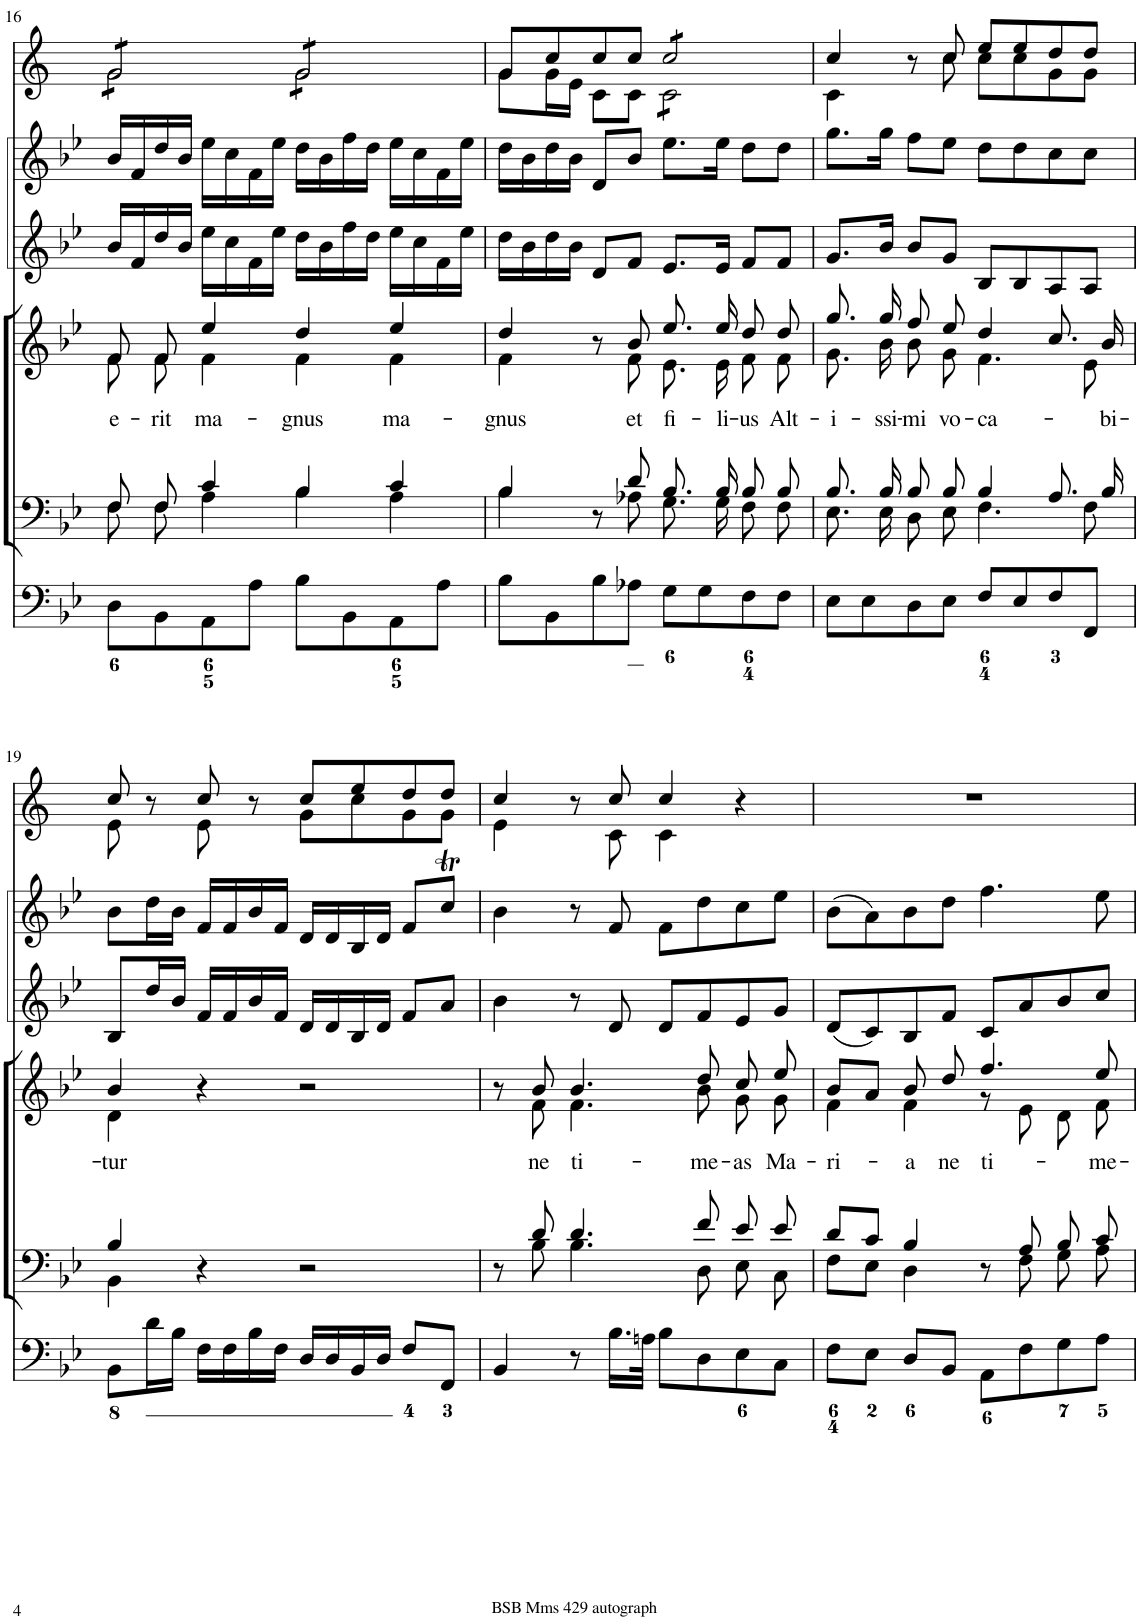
**kern	**kern	**kern	**text	**kern	**kern	**kern
*part6	*part5	*part4	*part4	*part3	*part2	*part1
*staff6	*staff5	*staff4	*staff4	*staff3	*staff2	*staff1
*I"Organ	*I"Voice	*I"Voice	*	*I"Violin	*I"Violin	*I"Clarini in B[b]
*	*	*	*	*I'Vln	*I'Vln	*
!!LO:PB:g=z
*clefF4	*clefF4	*clefG2	*	*clefG2	*clefG2	*clefG2
*	*	*	*	*	*	*Trd1c2
*k[b-e-]	*k[b-e-]	*k[b-e-]	*	*k[b-e-]	*k[b-e-]	*k[]
*M4/4	*M4/4	*M4/4	*	*M4/4	*M4/4	*M4/4
*met(c)	*met(c)	*met(c)	*	*met(c)	*met(c)	*met(c)
=16	=16	=16	=16	=16	=16	=16
*	*^	*	*	*	*	*
!	!	!	!	!LO:LY:b	!	!	!
*	*	*	*^	*	*	*	*^
*	*	*	*	*	*	*	*	*tremolo	*
8D\L	8F/	8F\	8f/	8f\	e-	16b-/LL	16b-/LL	8g/L	8g\L
.	.	.	.	.	.	16f/	16f/	.	.
!	!	!	!	!	!LO:LY:b	!	!	!	!
8BB-\	8F/	8F\	8f/	8f\	-rit	16dd/	16dd/	8g/	8g\
.	.	.	.	.	.	16b-/JJ	16b-/JJ	.	.
!	!	!	!	!	!LO:LY:b	!	!	!	!
8AA\	4c/	4A\	4ee-/	4f\	ma-	16ee-\LL	16ee-\LL	8g/	8g\
.	.	.	.	.	.	16cc\	16cc\	.	.
8A\J	.	.	.	.	.	16f\	16f\	8g/J	8g\J
.	.	.	.	.	.	16ee-\JJ	16ee-\JJ	.	.
!	!	!	!	!	!LO:LY:b	!	!	!	!
8B-\L	4B-/	4B-\	4dd/	4f\	-gnus	16dd\LL	16dd\LL	8g/L	8g\L
.	.	.	.	.	.	16b-\	16b-\	.	.
8BB-\	.	.	.	.	.	16ff\	16ff\	8g/	8g\
.	.	.	.	.	.	16dd\JJ	16dd\JJ	.	.
!	!	!	!	!	!LO:LY:b	!	!	!	!
8AA\	4c/	4A\	4ee-/	4f\	ma-	16ee-\LL	16ee-\LL	8g/	8g\
.	.	.	.	.	.	16cc\	16cc\	.	.
8A\J	.	.	.	.	.	16f\	16f\	8g/J	8g\J
*	*	*	*	*	*	*	*	*Xtremolo	*
.	.	.	.	.	.	16ee-\JJ	16ee-\JJ	.	.
=17	=17	=17	=17	=17	=17	=17	=17	=17	=17
!	!	!	!	!	!LO:LY:b	!	!	!	!
8B-\L	4B-/	4B-\	4dd/	4f\	-gnus	16dd\LL	16dd\LL	8g/L	8g\L
.	.	.	.	.	.	16b-\	16b-\	.	.
8BB-\	.	.	.	.	.	16dd\	16dd\	8cc/	16g\L
.	.	.	.	.	.	16b-\JJ	16b-\JJ	.	16e\JJ
8B-\	8r	8ryy	8r	8ryy	.	8d/L	8d/L	8cc/	8c\L
!	!	!	!	!	!LO:LY:b	!	!	!	!
8A-X\J	8d/	8A-X\	8b-/	8f\	et	8f/J	8b-/J	8cc/J	8c\J
!	!	!	!	!	!LO:LY:b	!	!	!	!
*	*	*	*	*	*	*	*	*tremolo	*
8G\L	8.B-/	8.G\	8.ee-/	8.e-\	fi-	8.e-/L	8.ee-\L	8cc/L	8c\L
8G\	.	.	.	.	.	.	.	8cc/	8c\
!	!	!	!	!	!LO:LY:b	!	!	!	!
.	16B-/	16G\	16ee-/	16e-\	-li-	16e-/Jk	16ee-\Jk	.	.
!	!	!	!	!	!LO:LY:b	!	!	!	!
8F\	8B-/	8F\	8dd/	8f\	-us	8f/L	8dd\L	8cc/	8c\
!	!	!	!	!	!LO:LY:b	!	!	!	!
8F\J	8B-/	8F\	8dd/	8f\	Alt-	8f/J	8dd\J	8cc/J	8c\J
*	*	*	*	*	*	*	*	*Xtremolo	*
=18	=18	=18	=18	=18	=18	=18	=18	=18	=18
!	!	!	!	!	!LO:LY:b	!	!	!	!
8E-\L	8.B-/	8.E-\	8.gg/	8.g\	-i-	8.g/L	8.gg\L	4cc/	4c\
8E-\	.	.	.	.	.	.	.	.	.
!	!	!	!	!	!LO:LY:b	!	!	!	!
.	16B-/	16E-\	16gg/	16b-\	-ssi-	16b-/Jk	16gg\Jk	.	.
!	!	!	!	!	!LO:LY:b	!	!	!	!
8D\	8B-/	8D\	8ff/	8b-\	-mi	8b-/L	8ff\L	8r	8ryy
!	!	!	!	!	!LO:LY:b	!	!	!	!
8E-\J	8B-/	8E-\	8ee-/	8g\	vo-	8g/J	8ee-\J	8cc/	8cc\
!	!	!	!	!	!LO:LY:b	!	!	!	!
8F/L	4B-/	4.F\	4dd/	4.f\	-ca-	8B-/L	8dd\L	8ee/L	8cc\L
8E-/	.	.	.	.	.	8B-/	8dd\	8ee/	8cc\
8F/	8.A/	.	8.cc/	.	.	8A/	8cc\	8dd/	8g\
8FF/J	.	8F\	.	8e-\	.	8A/J	8cc\J	8dd/J	8g\J
!	!	!	!	!	!LO:LY:b	!	!	!	!
.	16B-/	.	16b-/	.	-bi-	.	.	.	.
!!LO:LB:g=z	!!
=19	=19	=19	=19	=19	=19	=19	=19	=19	=19
!	!	!	!	!	!LO:LY:b	!	!	!	!
8BB-\L	4B-/	4BB-\	4b-/	4d\	-tur	8B-/L	8b-\L	8cc/	8e\
16d\L	.	.	.	.	.	16dd/L	16dd\L	8r	8ryy
16B-\JJ	.	.	.	.	.	16b-/JJ	16b-\JJ	.	.
16F\LL	4r	2.ryy	4r	2.ryy	.	16f/LL	16f/LL	8cc/	8e\
16F\	.	.	.	.	.	16f/	16f/	.	.
16B-\	.	.	.	.	.	16b-/	16b-/	8r	8ryy
16F\JJ	.	.	.	.	.	16f/JJ	16f/JJ	.	.
16D/LL	2r	.	2r	.	.	16d/LL	16d/LL	8cc/L	8g\L
16D/	.	.	.	.	.	16d/	16d/	.	.
16BB-/	.	.	.	.	.	16B-/	16B-/	8ee/	8cc\
16D/JJ	.	.	.	.	.	16d/JJ	16d/JJ	.	.
8F/L	.	.	.	.	.	8f/L	8f/L	8dd/	8g\
8FF/J	.	.	.	.	.	8a/J	8ccT/J	8dd/J	8g\J
=20	=20	=20	=20	=20	=20	=20	=20	=20	=20
4BB-/	8r	8ryy	8r	8ryy	.	4b-\	4b-\	4cc/	4e\
!	!	!	!	!	!LO:LY:b	!	!	!	!
.	8d/	8B-\	8b-/	8f\	ne	.	.	.	.
!	!	!	!	!	!LO:LY:b	!	!	!	!
8r	4.d/	4.B-\	4.b-/	4.f\	ti-	8r	8r	8r	8ryy
16.B-\LL	.	.	.	.	.	8d/	8f/	8cc/	8c\
32An\JJk	.	.	.	.	.	.	.	.	.
8B-\L	.	.	.	.	.	8d/L	8f\L	4cc/	4c\
!	!	!	!	!	!LO:LY:b	!	!	!	!
8D\	8f/	8D\	8dd/	8b-\	-me-	8f/	8dd\	.	.
!	!	!	!	!	!LO:LY:b	!	!	!	!
8E-\	8e-/	8E-\	8cc/	8g\	-as	8e-/	8cc\	4r	4ryy
!	!	!	!	!	!LO:LY:b	!	!	!	!
8C\J	8e-/	8C\	8ee-/	8g\	Ma-	8g/J	8ee-\J	.	.
*	*	*	*	*	*	*	*	*v	*v
=21	=21	=21	=21	=21	=21	=21	=21	=21
!	!	!	!	!	!LO:LY:b	!	!	!
8F\L	8d/L	8F\L	8b-/L	4f\	-ri-	(8d/L	(8b-\L	1r
8E-\J	8c/J	8E-\J	8a/J	.	.	8c/)	8a\)	.
!	!	!	!	!	!LO:LY:b	!	!	!
8D/L	4B-/	4D\	8b-/	4f\	-a	8B-/	8b-\	.
!	!	!	!	!	!LO:LY:b	!	!	!
8BB-/J	.	.	8dd/	.	ne	8f/J	8dd\J	.
!	!	!	!	!	!LO:LY:b	!	!	!
8AA\L	8r	8ryy	4.ff/	8r	ti-	8c/L	4.ff\	.
8F\	8A/	8F\	.	8e-\	.	8a/	.	.
8G\	8B-/	8G\	.	8d\	.	8b-/	.	.
!	!	!	!	!	!LO:LY:b	!	!	!
8A\J	8c/	8A\	8ee-/	8f\	-me-	8cc/J	8ee-\	.
*	*v	*v	*	*	*	*	*	*
*	*	*v	*v	*	*	*	*
=	=	=	=	=	=	=
*-	*-	*-	*-	*-	*-	*-
